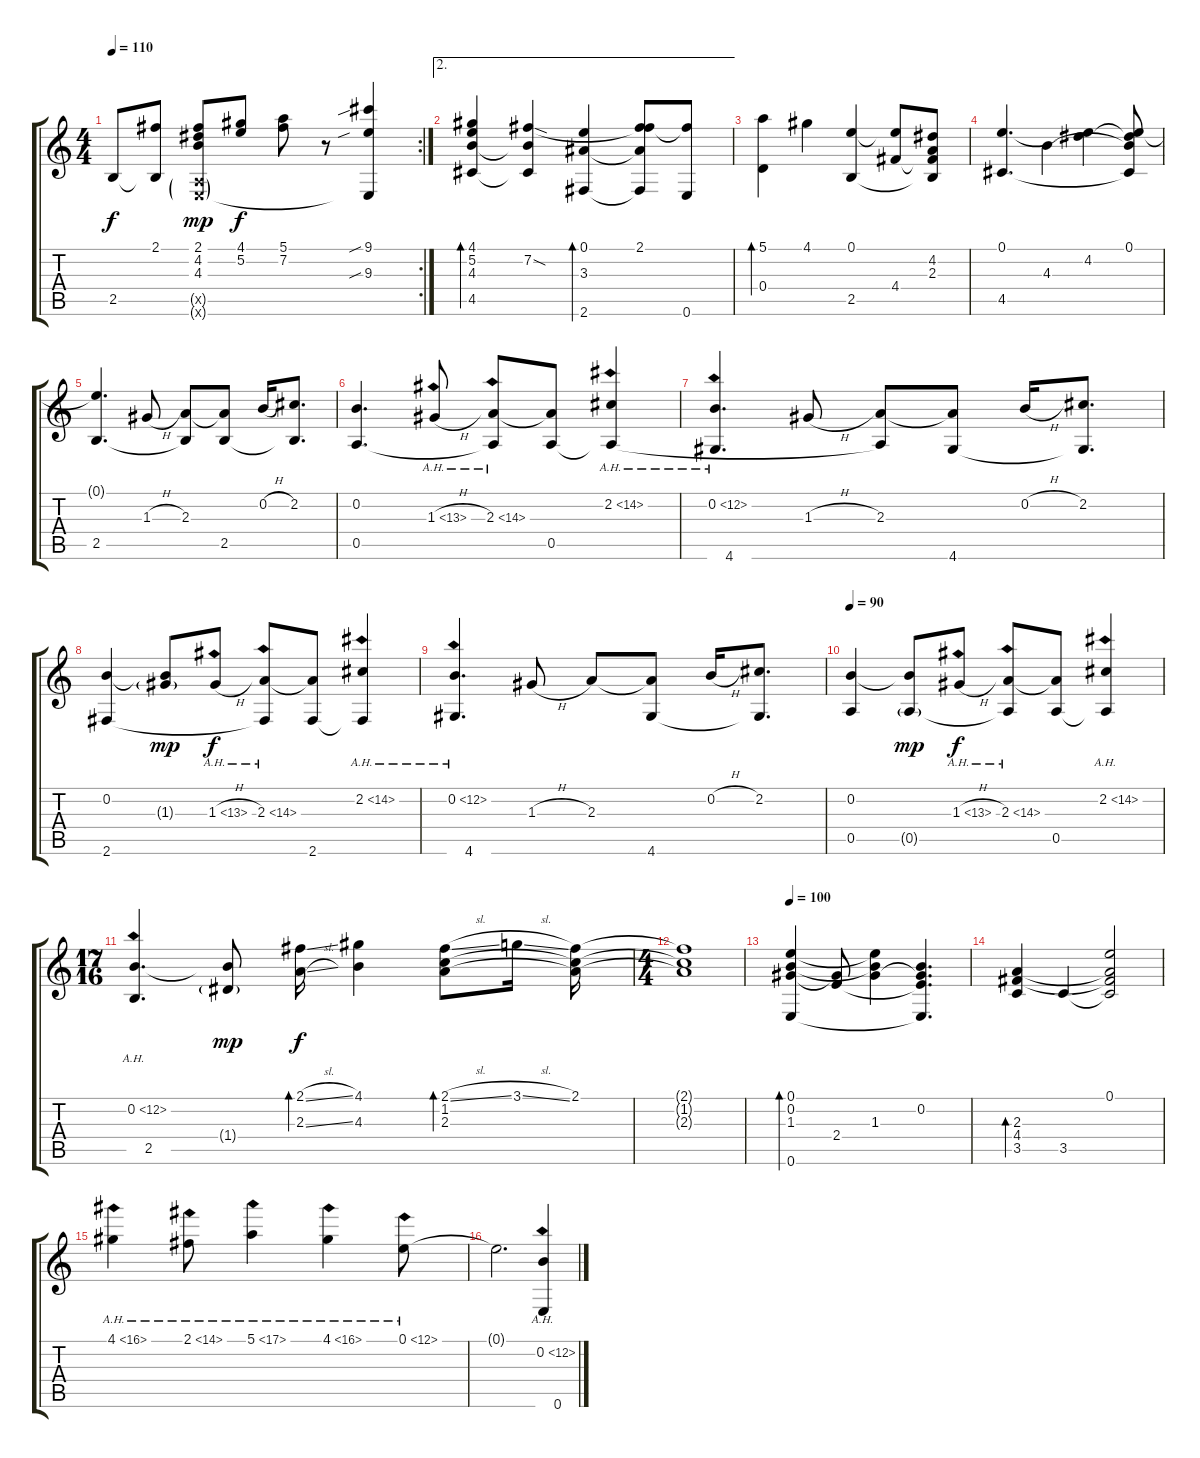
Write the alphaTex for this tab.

\track "" {instrument acousticguitarsteel}
\staff {score tabs}
\tuning (E4 B3 G3 D3 A2 E2) {hide}
\rc 2
\ts (4 4)
\tempo 110
\clef g2
\ks c
2.5.8{dy f} (2.1 2.5{t}).8 (2.1 4.2 4.3 0.5{g x} 0.6{g x}).8{dy mp} (4.1 5.2).8{dy f} (5.1 7.2).8 r.8 (9.1{sib} 9.3{sib} 0.6{t}).4 |
\ae 2
(4.1 5.2 4.3 4.5).4{bd 240} (7.2{sod} 4.3{t} 4.5{t}).4 (0.1 3.3 2.6).4{bd 120} (2.1 7.2{t} 3.3{t} 2.6{t}).8 (2.1{t} 0.6).8 |
(5.1 0.4).4{bd 240} 4.1.4 (0.1 2.5).4 (0.1{t} 4.4).8 (4.2 2.3 4.4{t} 2.5{t}).8 |
(0.1 4.5).4{d} 4.3.4 (0.1{t} 4.2).4 (0.1 4.2{t} 4.3{t} 4.5{t}).8 |
(0.1{t} 2.5).4{d} 1.3{h}.8 (2.3 2.5{t}).8 (2.3{t} 2.5).8 0.2{h}.16 (2.2 2.5{t}).8{d} |
(0.2 0.5).4{d} 1.3{ah 12 h}.8 (2.3{ah 12} 0.5{t}).8 (2.3{t} 0.5).8 (2.2{ah 12} 0.5{t}).4 |
(0.2{ah 12} 4.6).4{d} 1.3{h}.8 (2.3 0.5{t}).8 (2.3{t} 4.6).8 0.2{h}.16 (2.2 4.6{t}).8{d} |
(0.2 2.6).4 (0.2{t} 1.3{g}).8{dy mp} 1.3{ah 12 h}.8{dy f} (2.3{ah 12} 2.6{t}).8 (2.3{t} 2.6).8 (2.2{ah 12} 2.6{t}).4 |
(0.2{ah 12} 4.6).4{d} 1.3{h}.8 2.3.8 (2.3{t} 4.6).8 0.2{h}.16 (2.2 4.6{t}).8{d} |
\tempo 90
(0.2 0.5).4 (0.2{t} 0.5{g}).8{dy mp} 1.3{ah 12 h}.8{dy f} (2.3{ah 12} 0.5{t}).8 (2.3{t} 0.5).8 (2.2{ah 12} 0.5{t}).4 |
\ts (17 16)
(0.2{ah 12} 2.5).4{d} (0.2{t} 1.4{g}).8{dy mp} (2.1{sl} 2.3{sl}).16{bd 240 dy f} (4.1 4.3).4 (2.1{sl} 1.2 2.3).8{bd 240} 3.1{sl}.16 (2.1 1.2{t} 2.3{t}).16 |
\ts (4 4)
(2.1{t} 1.2{t} 2.3{t}).1 |
\tempo 100
(0.1 0.2 1.3 0.6).4{bd 240} (1.3{t} 2.4).8 (0.1{t} 0.2{t} 1.3).4 (0.2 1.3{t} 2.4{t} 0.6{t}).4{d} |
(2.3 4.4 3.5).4{bd 240} 3.5.4 (0.1 2.3{t} 4.4{t} 3.5{t}).2 |
4.1{ah 12}.4 2.1{ah 12}.8 5.1{ah 12}.4 4.1{ah 12}.4 0.1{ah 12}.8 |
0.1{t}.2{d} (0.2{ah 12} 0.6).4
